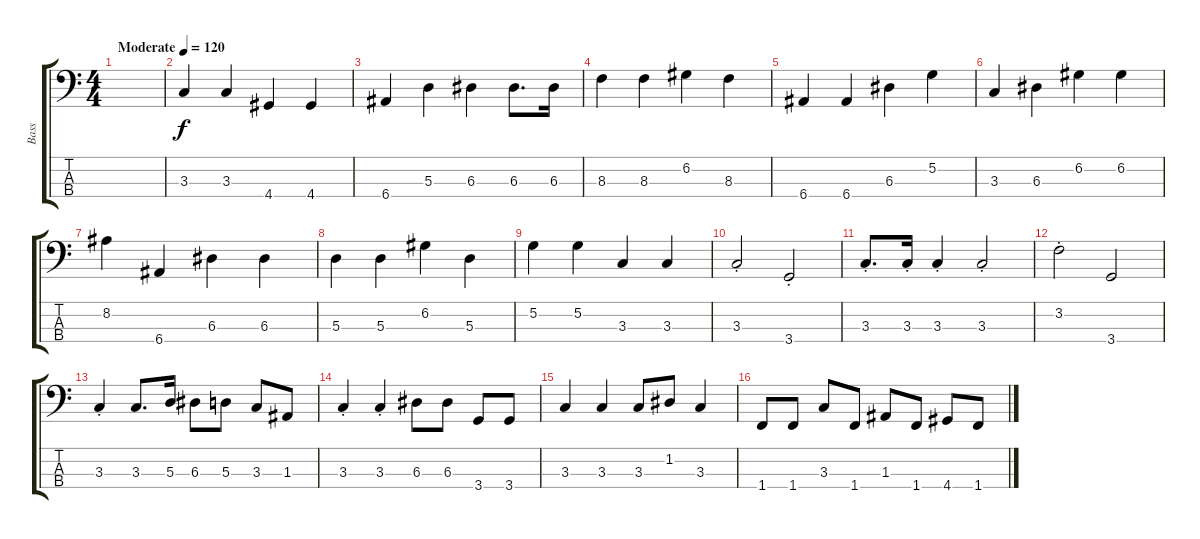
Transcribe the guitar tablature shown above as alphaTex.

\track ("Bass" "Bass") {instrument electricbassfinger}
\staff {score tabs}
\tuning (G2 D2 A1 E1) {hide}
\ts (4 4)
\tempo (120 "Moderate")
\clef f4
\ks c
|
3.3.4 3.3.4 4.4.4 4.4.4 |
6.4.4 5.3.4 6.3.4 6.3.8{d} 6.3.16 |
8.3.4 8.3.4 6.2.4 8.3.4 |
6.4.4 6.4.4 6.3.4 5.2.4 |
3.3.4 6.3.4 6.2.4 6.2.4 |
8.2.4 6.4.4 6.3.4 6.3.4 |
5.3.4 5.3.4 6.2.4 5.3.4 |
5.2.4 5.2.4 3.3.4 3.3.4 |
3.3{st}.2 3.4{st}.2 |
3.3{st}.8{d} 3.3{st}.16 3.3{st}.4 3.3{st}.2 |
3.2{st}.2 3.4.2 |
3.3{st}.4 3.3.8{d} 5.3.16 6.3.8 5.3.8 3.3.8 1.3.8 |
3.3{st}.4 3.3{st}.4 6.3.8 6.3.8 3.4.8 3.4.8 |
3.3.4 3.3.4 3.3.8 1.2.8 3.3.4 |
1.4.8 1.4.8 3.3.8 1.4.8 1.3.8 1.4.8 4.4.8 1.4.8
